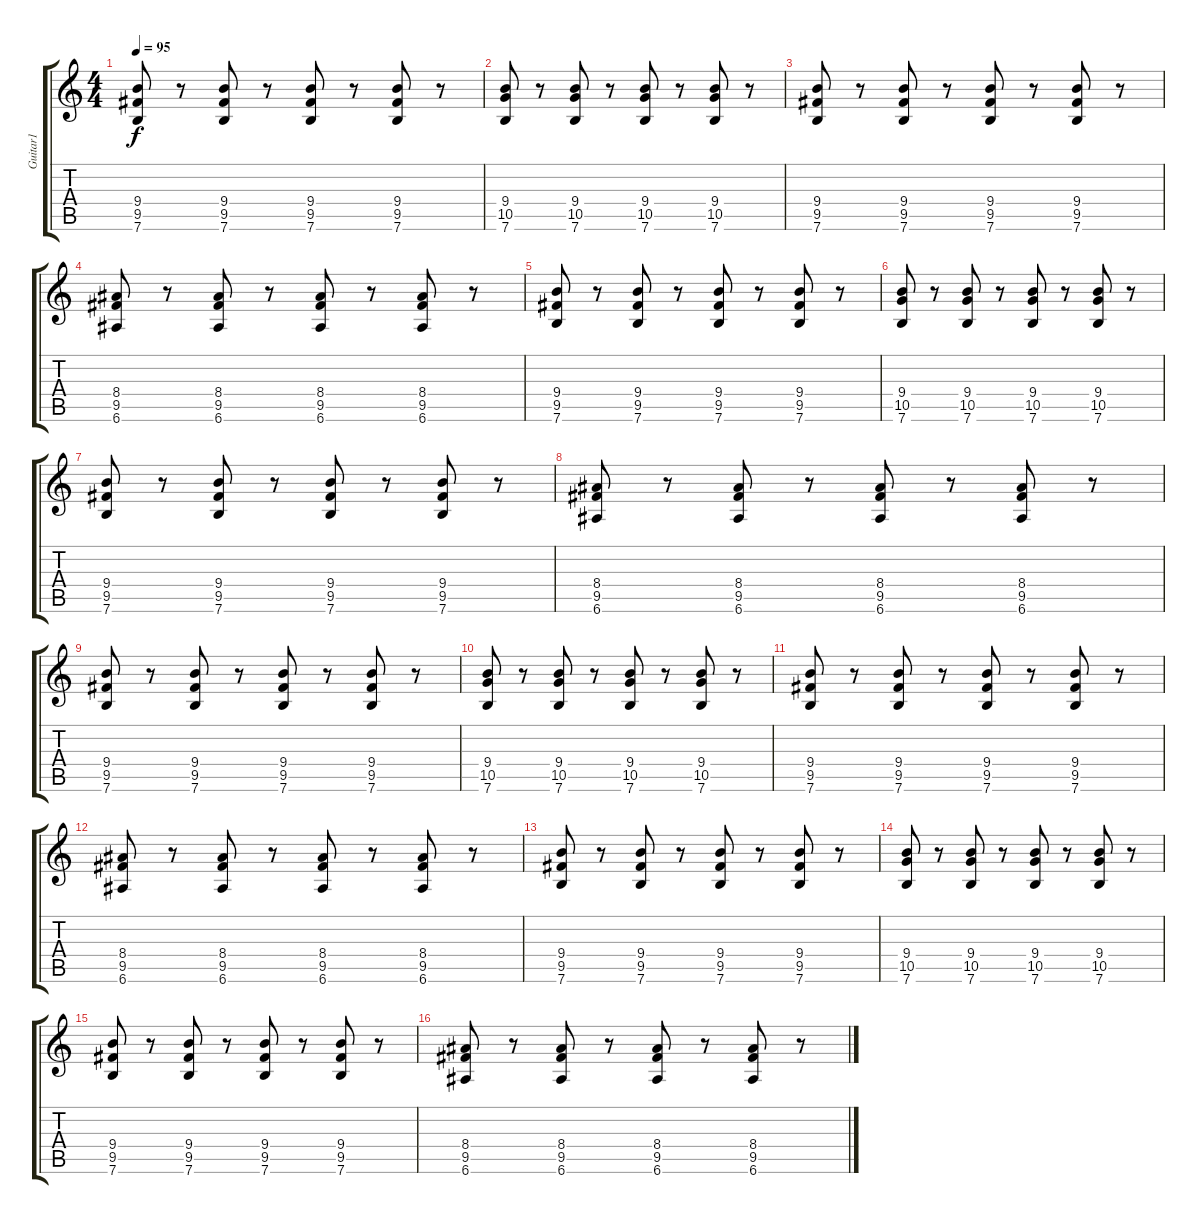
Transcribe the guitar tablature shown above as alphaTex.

\track ("Guitar1" "Guitar1") {instrument electricguitarjazz}
\staff {score tabs}
\tuning (E4 B3 G3 D3 A2 E2) {hide}
\ts (4 4)
\tempo 95
\clef g2
\ks c
(9.4 9.5 7.6).8{dy f} r.8 (9.4 9.5 7.6).8 r.8 (9.4 9.5 7.6).8 r.8 (9.4 9.5 7.6).8 r.8 |
(9.4 10.5 7.6).8 r.8 (9.4 10.5 7.6).8 r.8 (9.4 10.5 7.6).8 r.8 (9.4 10.5 7.6).8 r.8 |
(9.4 9.5 7.6).8 r.8 (9.4 9.5 7.6).8 r.8 (9.4 9.5 7.6).8 r.8 (9.4 9.5 7.6).8 r.8 |
(8.4 9.5 6.6).8 r.8 (8.4 9.5 6.6).8 r.8 (8.4 9.5 6.6).8 r.8 (8.4 9.5 6.6).8 r.8 |
(9.4 9.5 7.6).8 r.8 (9.4 9.5 7.6).8 r.8 (9.4 9.5 7.6).8 r.8 (9.4 9.5 7.6).8 r.8 |
(9.4 10.5 7.6).8 r.8 (9.4 10.5 7.6).8 r.8 (9.4 10.5 7.6).8 r.8 (9.4 10.5 7.6).8 r.8 |
(9.4 9.5 7.6).8 r.8 (9.4 9.5 7.6).8 r.8 (9.4 9.5 7.6).8 r.8 (9.4 9.5 7.6).8 r.8 |
(8.4 9.5 6.6).8 r.8 (8.4 9.5 6.6).8 r.8 (8.4 9.5 6.6).8 r.8 (8.4 9.5 6.6).8 r.8 |
(9.4 9.5 7.6).8 r.8 (9.4 9.5 7.6).8 r.8 (9.4 9.5 7.6).8 r.8 (9.4 9.5 7.6).8 r.8 |
(9.4 10.5 7.6).8 r.8 (9.4 10.5 7.6).8 r.8 (9.4 10.5 7.6).8 r.8 (9.4 10.5 7.6).8 r.8 |
(9.4 9.5 7.6).8 r.8 (9.4 9.5 7.6).8 r.8 (9.4 9.5 7.6).8 r.8 (9.4 9.5 7.6).8 r.8 |
(8.4 9.5 6.6).8 r.8 (8.4 9.5 6.6).8 r.8 (8.4 9.5 6.6).8 r.8 (8.4 9.5 6.6).8 r.8 |
(9.4 9.5 7.6).8 r.8 (9.4 9.5 7.6).8 r.8 (9.4 9.5 7.6).8 r.8 (9.4 9.5 7.6).8 r.8 |
(9.4 10.5 7.6).8 r.8 (9.4 10.5 7.6).8 r.8 (9.4 10.5 7.6).8 r.8 (9.4 10.5 7.6).8 r.8 |
(9.4 9.5 7.6).8 r.8 (9.4 9.5 7.6).8 r.8 (9.4 9.5 7.6).8 r.8 (9.4 9.5 7.6).8 r.8 |
(8.4 9.5 6.6).8 r.8 (8.4 9.5 6.6).8 r.8 (8.4 9.5 6.6).8 r.8 (8.4 9.5 6.6).8 r.8
